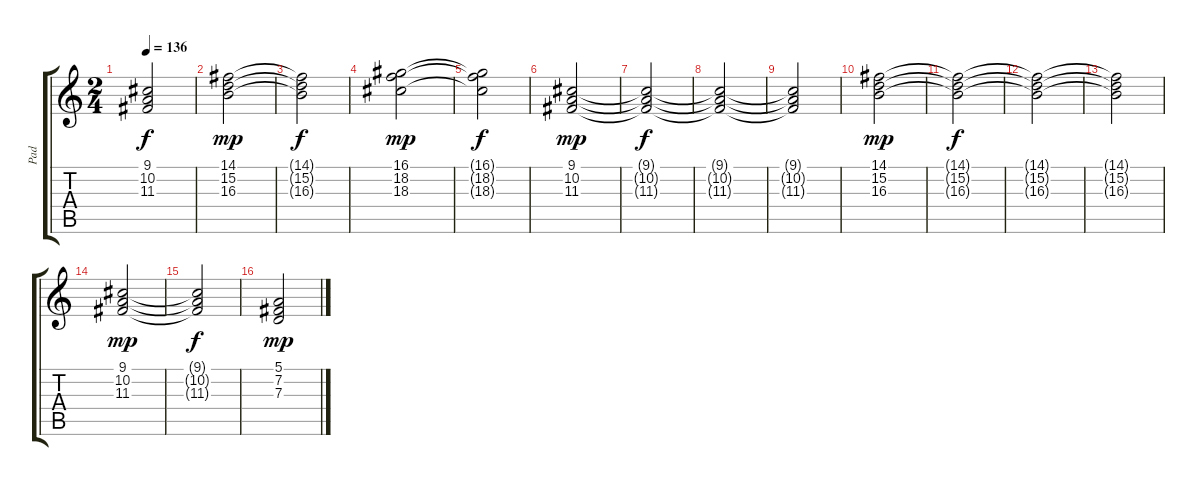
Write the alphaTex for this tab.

\track ("Pad" "Pad") {instrument pad2warm}
\staff {score tabs}
\tuning (E4 B3 G3 D3 A2 E2) {hide}
\ts (2 4)
\tempo 136
\clef g2
\ks c
(9.1{t} 10.2{t} 11.3{t}).2{dy f} |
(14.1 15.2 16.3).2{dy mp} |
(14.1{t} 15.2{t} 16.3{t}).2{dy f} |
(16.1 18.2 18.3).2{dy mp} |
(16.1{t} 18.2{t} 18.3{t}).2{dy f} |
(9.1 10.2 11.3).2{dy mp} |
(9.1{t} 10.2{t} 11.3{t}).2{dy f} |
(9.1{t} 10.2{t} 11.3{t}).2 |
(9.1{t} 10.2{t} 11.3{t}).2 |
(14.1 15.2 16.3).2{dy mp} |
(14.1{t} 15.2{t} 16.3{t}).2{dy f} |
(14.1{t} 15.2{t} 16.3{t}).2 |
(14.1{t} 15.2{t} 16.3{t}).2 |
(9.1 10.2 11.3).2{dy mp} |
(9.1{t} 10.2{t} 11.3{t}).2{dy f} |
(5.1 7.2 7.3).2{dy mp}
